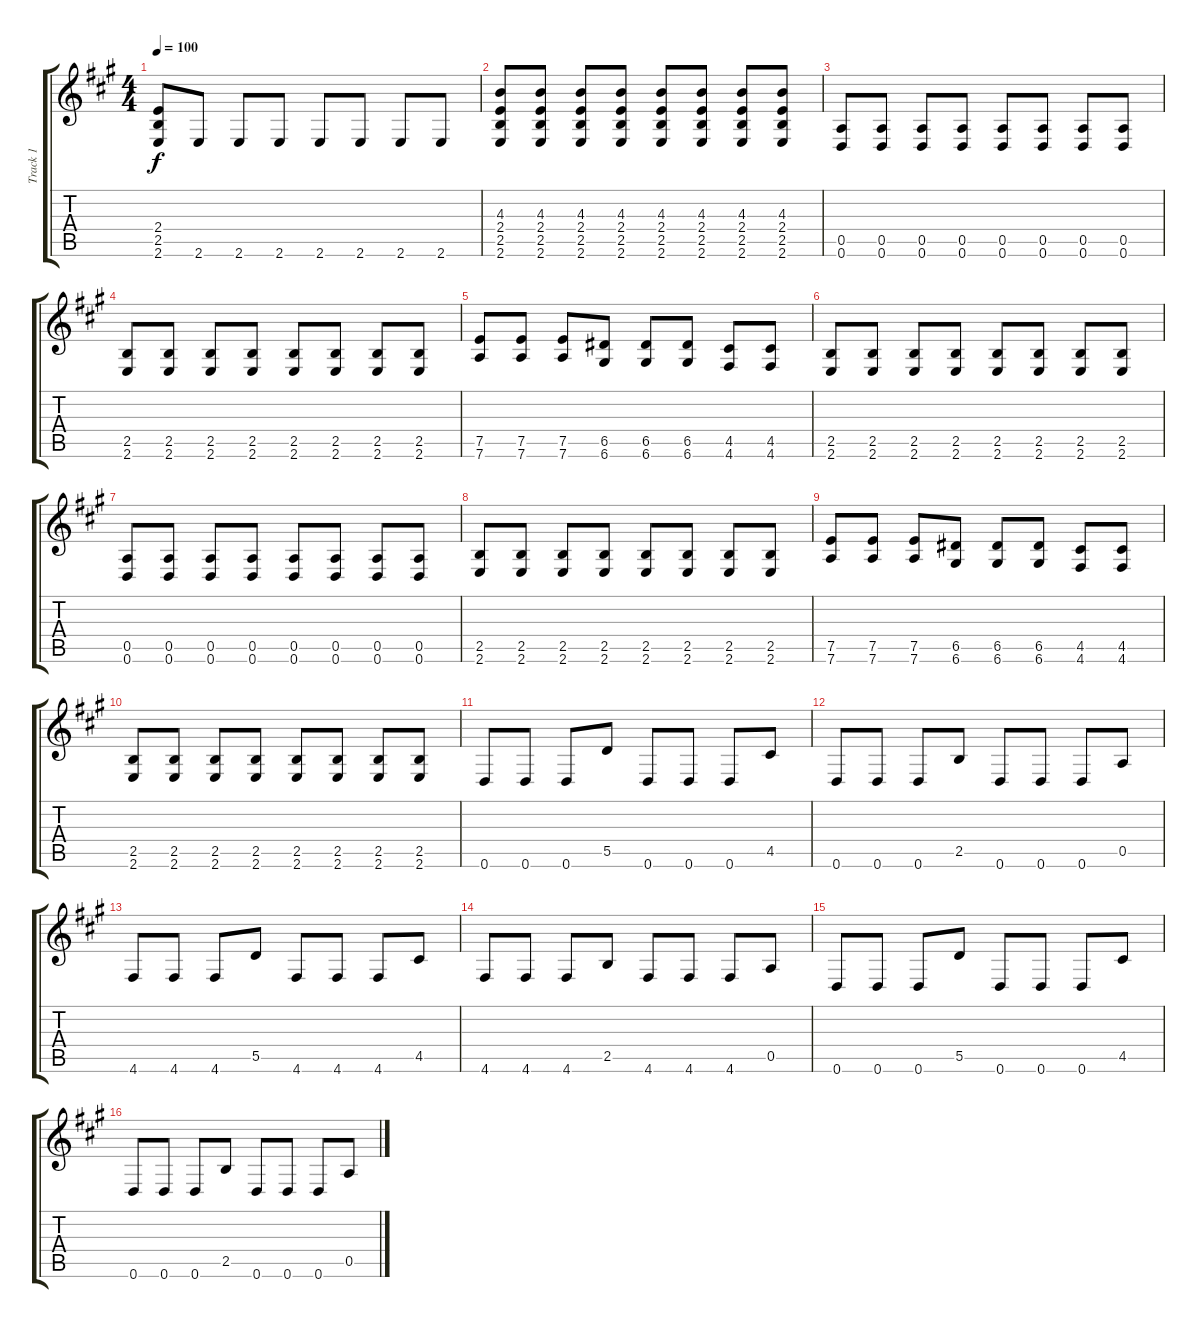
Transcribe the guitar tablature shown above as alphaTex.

\track ("Track 1" "Track 1") {instrument distortionguitar}
\staff {score tabs}
\tuning (E4 B3 G3 D3 A2 D2) {hide}
\ts (4 4)
\tempo 100
\clef g2
\ks a
(2.4 2.5 2.6).8{dy f} 2.6.8 2.6.8 2.6.8 2.6.8 2.6.8 2.6.8 2.6.8 |
(4.3 2.4 2.5 2.6).8 (4.3 2.4 2.5 2.6).8 (4.3 2.4 2.5 2.6).8 (4.3 2.4 2.5 2.6).8 (4.3 2.4 2.5 2.6).8 (4.3 2.4 2.5 2.6).8 (4.3 2.4 2.5 2.6).8 (4.3 2.4 2.5 2.6).8 |
(0.5 0.6).8 (0.5 0.6).8 (0.5 0.6).8 (0.5 0.6).8 (0.5 0.6).8 (0.5 0.6).8 (0.5 0.6).8 (0.5 0.6).8 |
(2.5 2.6).8 (2.5 2.6).8 (2.5 2.6).8 (2.5 2.6).8 (2.5 2.6).8 (2.5 2.6).8 (2.5 2.6).8 (2.5 2.6).8 |
(7.5 7.6).8 (7.5 7.6).8 (7.5 7.6).8 (6.5 6.6).8 (6.5 6.6).8 (6.5 6.6).8 (4.5 4.6).8 (4.5 4.6).8 |
(2.5 2.6).8 (2.5 2.6).8 (2.5 2.6).8 (2.5 2.6).8 (2.5 2.6).8 (2.5 2.6).8 (2.5 2.6).8 (2.5 2.6).8 |
(0.5 0.6).8 (0.5 0.6).8 (0.5 0.6).8 (0.5 0.6).8 (0.5 0.6).8 (0.5 0.6).8 (0.5 0.6).8 (0.5 0.6).8 |
(2.5 2.6).8 (2.5 2.6).8 (2.5 2.6).8 (2.5 2.6).8 (2.5 2.6).8 (2.5 2.6).8 (2.5 2.6).8 (2.5 2.6).8 |
(7.5 7.6).8 (7.5 7.6).8 (7.5 7.6).8 (6.5 6.6).8 (6.5 6.6).8 (6.5 6.6).8 (4.5 4.6).8 (4.5 4.6).8 |
(2.5 2.6).8 (2.5 2.6).8 (2.5 2.6).8 (2.5 2.6).8 (2.5 2.6).8 (2.5 2.6).8 (2.5 2.6).8 (2.5 2.6).8 |
0.6.8 0.6.8 0.6.8 5.5.8 0.6.8 0.6.8 0.6.8 4.5.8 |
0.6.8 0.6.8 0.6.8 2.5.8 0.6.8 0.6.8 0.6.8 0.5.8 |
4.6.8 4.6.8 4.6.8 5.5.8 4.6.8 4.6.8 4.6.8 4.5.8 |
4.6.8 4.6.8 4.6.8 2.5.8 4.6.8 4.6.8 4.6.8 0.5.8 |
0.6.8 0.6.8 0.6.8 5.5.8 0.6.8 0.6.8 0.6.8 4.5.8 |
0.6.8 0.6.8 0.6.8 2.5.8 0.6.8 0.6.8 0.6.8 0.5.8
